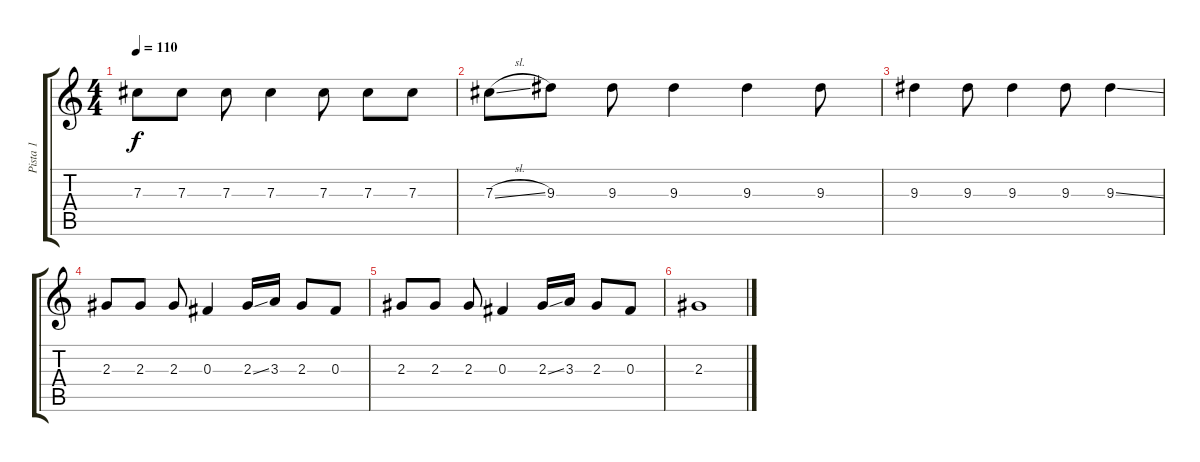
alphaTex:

\track ("Pista 1" "Pista 1") {instrument acousticguitarsteel}
\staff {score tabs}
\tuning (Eb4 Bb3 Gb3 Db3 Ab2 Eb2) {hide}
\ts (4 4)
\tempo 110
\clef g2
\ks c
7.3.8{dy f} 7.3.8 7.3.8 7.3.4 7.3.8 7.3.8 7.3.8 |
7.3{sl}.8 9.3.8 9.3.8 9.3.4 9.3.4 9.3.8 |
9.3.4 9.3.8 9.3.4 9.3.8 9.3{ss}.4 |
2.3.8 2.3.8 2.3.8 0.3.4 2.3{ss}.16 3.3.16 2.3.8 0.3.8 |
2.3.8 2.3.8 2.3.8 0.3.4 2.3{ss}.16 3.3.16 2.3.8 0.3.8 |
2.3.1
